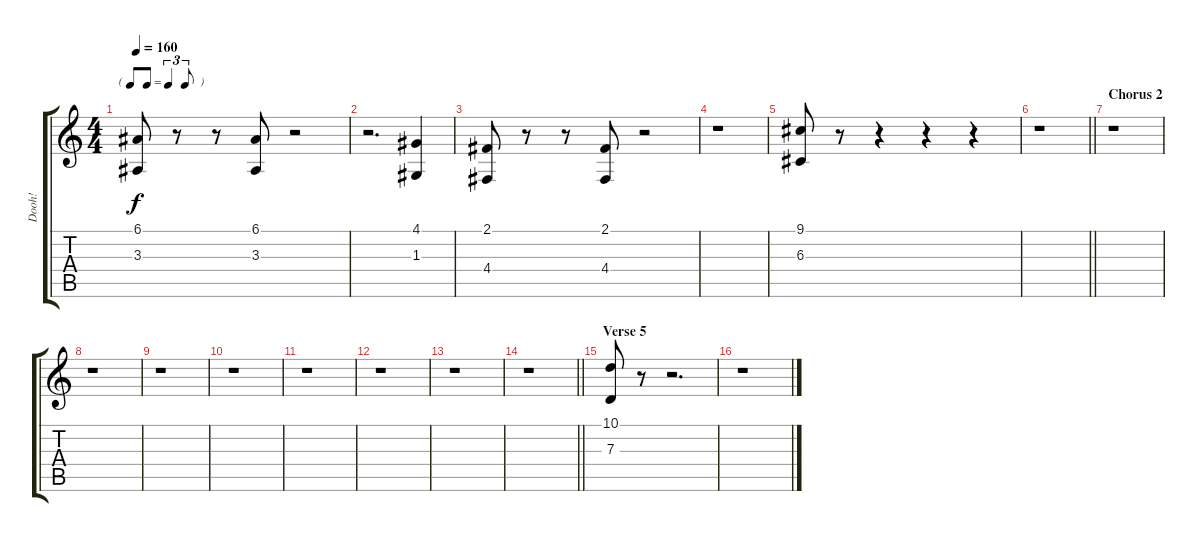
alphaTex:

\track ("Dooh!" "Dooh!") {instrument voiceoohs}
\staff {score tabs}
\tuning (E4 B3 G3 D3 A2 E2) {hide}
\ts (4 4)
\tf triplet8th
\tempo 160
\clef g2
\ks c
(6.1 3.3).8{dy f} r.8 r.8 (6.1 3.3).8 r.2 |
r.2{d} (4.1 1.3).4 |
(2.1 4.4).8 r.8 r.8 (2.1 4.4).8 r.2 |
r.1 |
(9.1 6.3).8 r.8 r.4 r.4 r.4 |
\barLineRight lightlight
r.1 |
\section ("" "Chorus 2")
r.1 |
r.1 |
r.1 |
r.1 |
r.1 |
r.1 |
r.1 |
\barLineRight lightlight
r.1 |
\section ("" "Verse 5")
(10.1 7.3).8 r.8 r.2{d} |
r.1
